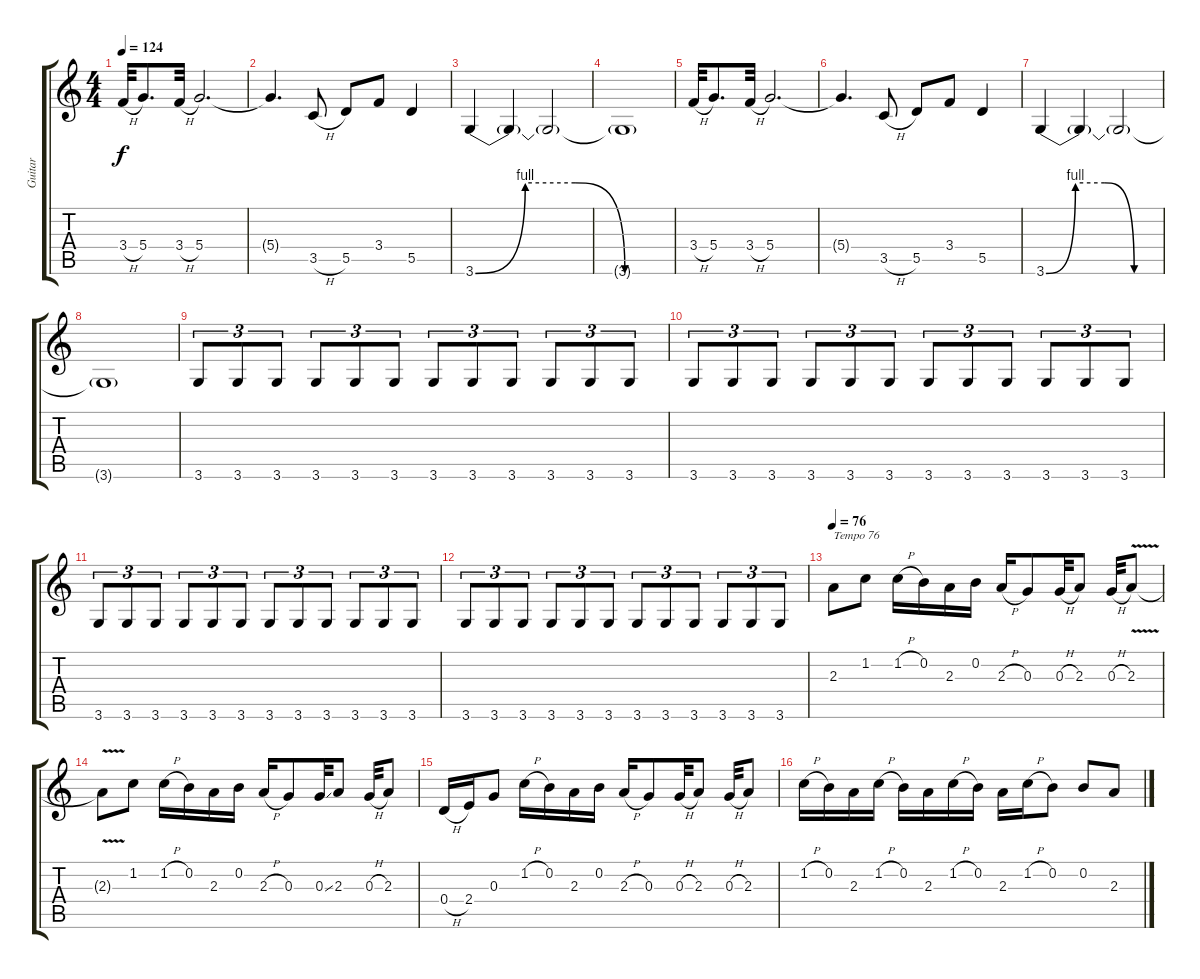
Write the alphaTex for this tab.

\track ("Guitar" "Guitar") {instrument overdrivenguitar}
\staff {score tabs}
\tuning (E4 B3 G3 D3 A2 E2) {hide}
\ts (4 4)
\tempo 124
\clef g2
\ks c
3.4{h}.32{dy f} 5.4.8{d} 3.4{h}.32 5.4.2{d} |
5.4{t}.4{d} 3.5{h}.8 5.5.8 3.4.8 5.5.4 |
3.6{be (custom 0 0 15 4 30 4 45 0 60 0)}.4 3.6{t}.4 3.6{t}.2 |
3.6{t}.1 |
3.4{h}.32 5.4.8{d} 3.4{h}.32 5.4.2{d} |
5.4{t}.4{d} 3.5{h}.8 5.5.8 3.4.8 5.5.4 |
3.6{be (custom 0 0 15 4 30 4 45 0 60 0)}.4 3.6{t}.4 3.6{t}.2 |
3.6{t}.1 |
3.6.8{tu (3 2)} 3.6.8{tu (3 2)} 3.6.8{tu (3 2)} 3.6.8{tu (3 2)} 3.6.8{tu (3 2)} 3.6.8{tu (3 2)} 3.6.8{tu (3 2)} 3.6.8{tu (3 2)} 3.6.8{tu (3 2)} 3.6.8{tu (3 2)} 3.6.8{tu (3 2)} 3.6.8{tu (3 2)} |
3.6.8{tu (3 2)} 3.6.8{tu (3 2)} 3.6.8{tu (3 2)} 3.6.8{tu (3 2)} 3.6.8{tu (3 2)} 3.6.8{tu (3 2)} 3.6.8{tu (3 2)} 3.6.8{tu (3 2)} 3.6.8{tu (3 2)} 3.6.8{tu (3 2)} 3.6.8{tu (3 2)} 3.6.8{tu (3 2)} |
3.6.8{tu (3 2)} 3.6.8{tu (3 2)} 3.6.8{tu (3 2)} 3.6.8{tu (3 2)} 3.6.8{tu (3 2)} 3.6.8{tu (3 2)} 3.6.8{tu (3 2)} 3.6.8{tu (3 2)} 3.6.8{tu (3 2)} 3.6.8{tu (3 2)} 3.6.8{tu (3 2)} 3.6.8{tu (3 2)} |
3.6.8{tu (3 2)} 3.6.8{tu (3 2)} 3.6.8{tu (3 2)} 3.6.8{tu (3 2)} 3.6.8{tu (3 2)} 3.6.8{tu (3 2)} 3.6.8{tu (3 2)} 3.6.8{tu (3 2)} 3.6.8{tu (3 2)} 3.6.8{tu (3 2)} 3.6.8{tu (3 2)} 3.6.8{tu (3 2)} |
\tempo 76
2.3.8{txt "Tempo 76" instrument electricguitarmuted} 1.2.8 1.2{h}.16 0.2.16 2.3.16 0.2.16 2.3{h}.16 0.3.8 0.3{h}.32 2.3.8 0.3{h}.32 2.3{v}.8 |
2.3{t}.8 1.2.8 1.2{h}.16 0.2.16 2.3.16 0.2.16 2.3{h}.16 0.3.8 0.3{ss}.32 2.3.8 0.3{h}.32 2.3.8 |
0.4{h}.16 2.4.16 0.3.8 1.2{h}.16 0.2.16 2.3.16 0.2.16 2.3{h}.16 0.3.8 0.3{h}.32 2.3.8 0.3{h}.32 2.3.8 |
1.2{h}.16 0.2.16 2.3.16 1.2{h}.16 0.2.16 2.3.16 1.2{h}.16 0.2.16 2.3.16 1.2{h}.16 0.2.8 0.2.8 2.3{ss}.8
